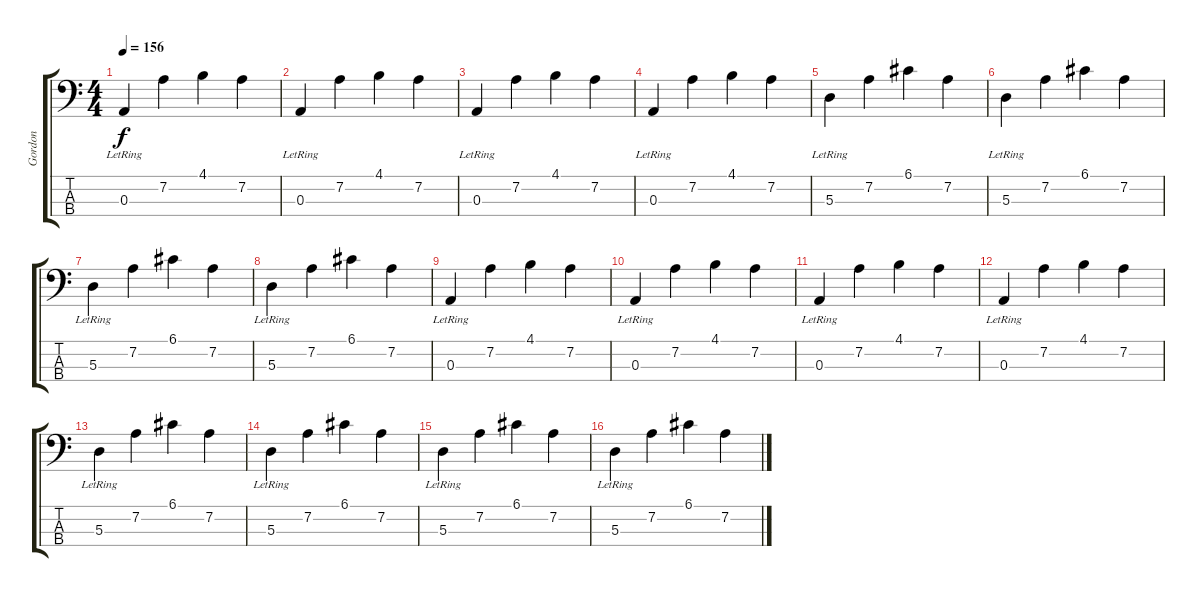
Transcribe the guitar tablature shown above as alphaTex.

\track ("Gordon" "Gordon") {instrument electricbassfinger}
\staff {score tabs}
\tuning (G2 D2 A1 E1) {hide}
\ts (4 4)
\tempo 156
\clef f4
\ks c
0.3{lr}.4{dy f} 7.2.4 4.1.4 7.2.4 |
0.3{lr}.4 7.2.4 4.1.4 7.2.4 |
0.3{lr}.4 7.2.4 4.1.4 7.2.4 |
0.3{lr}.4 7.2.4 4.1.4 7.2.4 |
5.3{lr}.4 7.2.4 6.1.4 7.2.4 |
5.3{lr}.4 7.2.4 6.1.4 7.2.4 |
5.3{lr}.4 7.2.4 6.1.4 7.2.4 |
5.3{lr}.4 7.2.4 6.1.4 7.2.4 |
0.3{lr}.4 7.2.4 4.1.4 7.2.4 |
0.3{lr}.4 7.2.4 4.1.4 7.2.4 |
0.3{lr}.4 7.2.4 4.1.4 7.2.4 |
0.3{lr}.4 7.2.4 4.1.4 7.2.4 |
5.3{lr}.4 7.2.4 6.1.4 7.2.4 |
5.3{lr}.4 7.2.4 6.1.4 7.2.4 |
5.3{lr}.4 7.2.4 6.1.4 7.2.4 |
5.3{lr}.4 7.2.4 6.1.4 7.2.4
